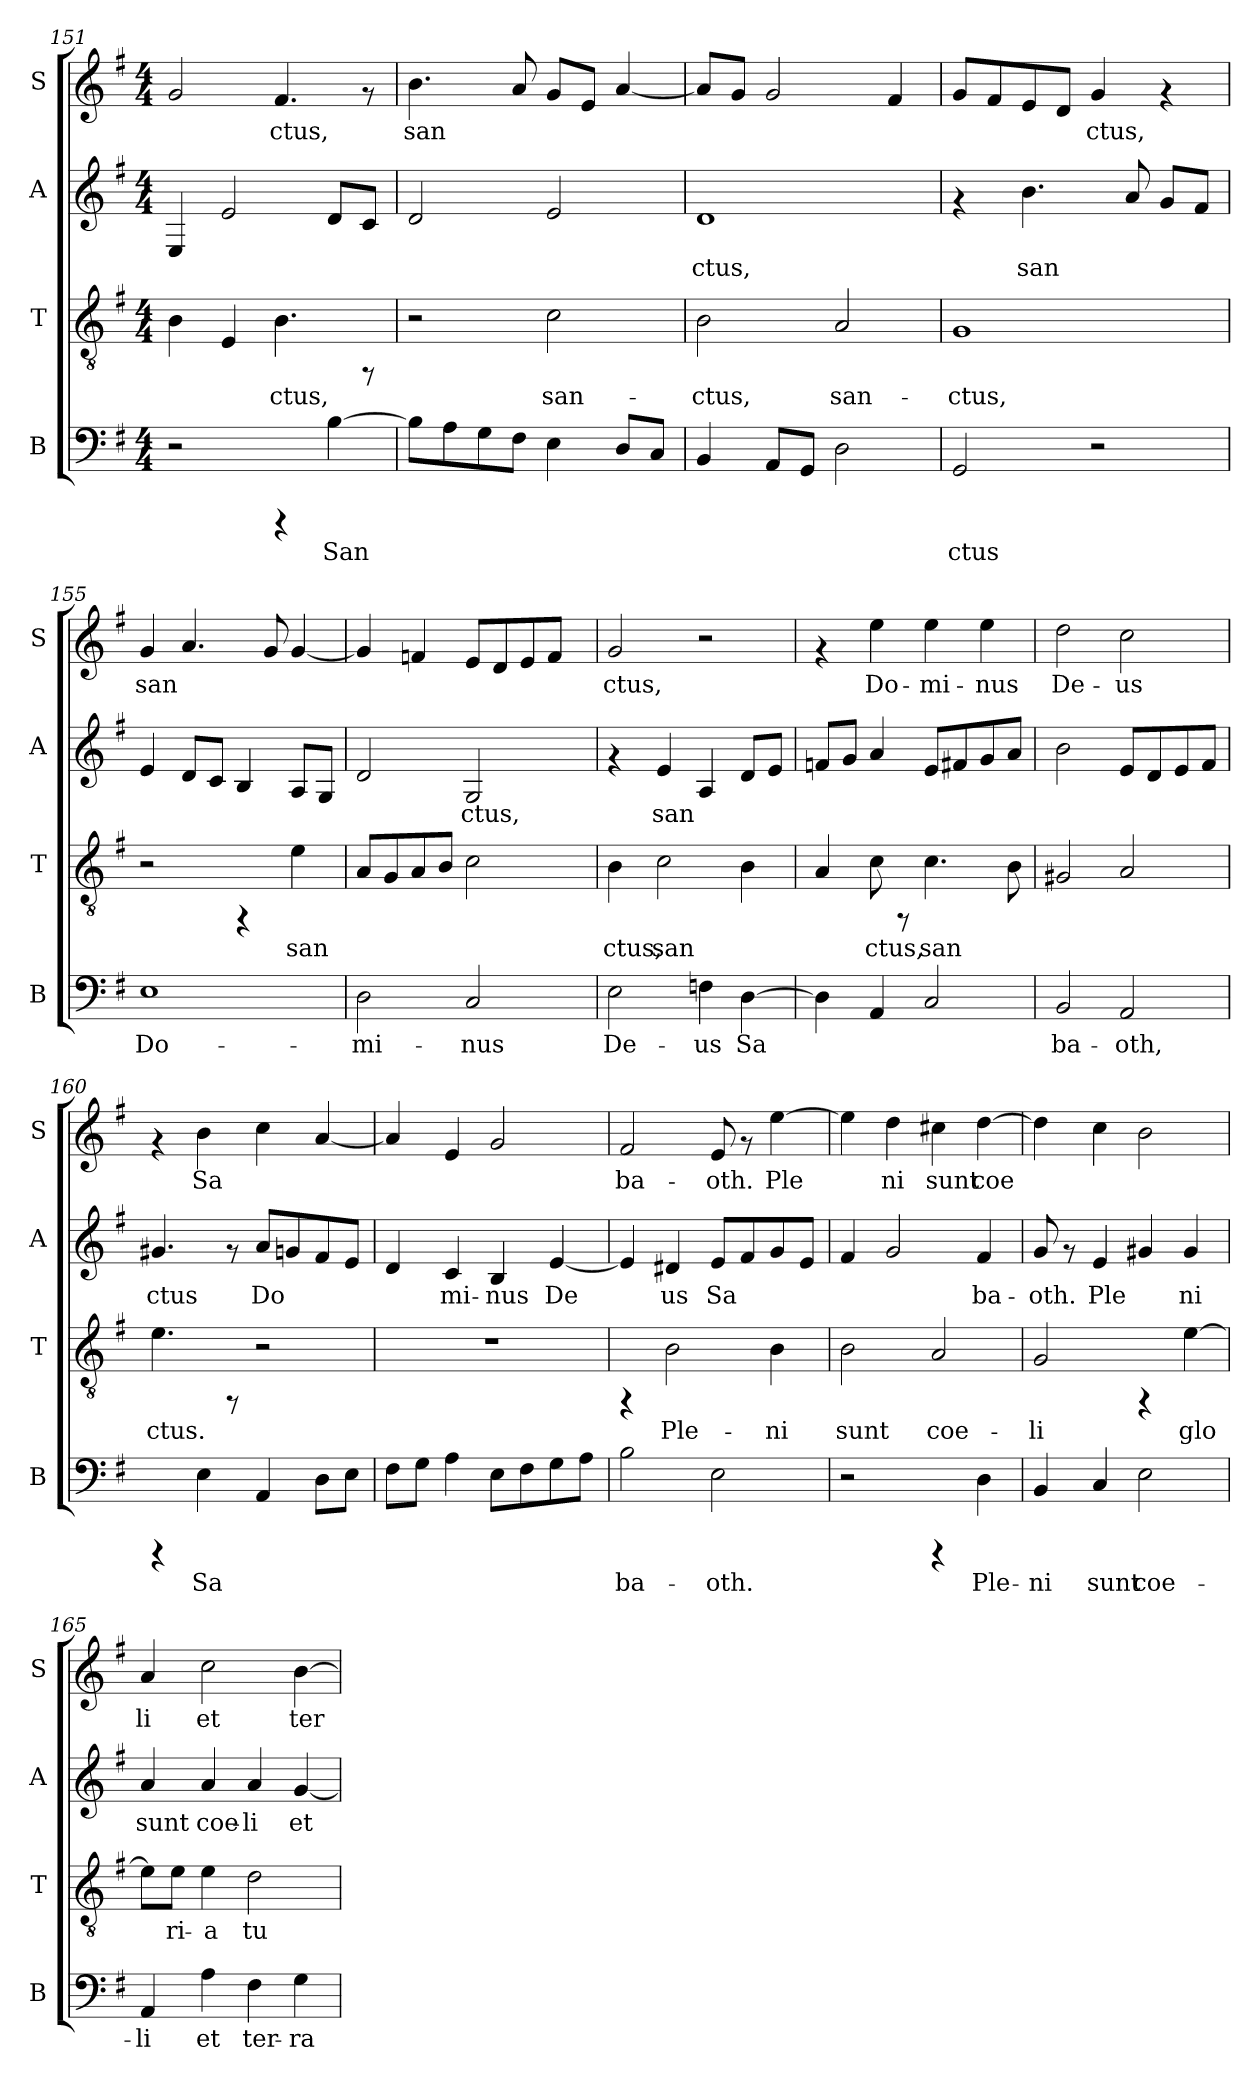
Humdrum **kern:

**kern	**text	**kern	**text	**kern	**text	**kern	**text
*part4	*part4	*part3	*part3	*part2	*part2	*part1	*part1
*staff4	*staff4	*staff3	*staff3	*staff2	*staff2	*staff1	*staff1
*I"B	*	*I"T	*	*I"A	*	*I"S	*
*I'B	*	*I'T	*	*I'A	*	*I'S	*
!!LO:LB:g=z
*clefF4	*	*clefGv2	*	*clefG2	*	*clefG2	*
*k[f#]	*	*k[f#]	*	*k[f#]	*	*k[f#]	*
*G:	*	*G:	*	*G:	*	*G:	*
*M4/4	*	*M4/4	*	*M4/4	*	*M4/4	*
=151	=151	=151	=151	=151	=151	=151	=151
!	!	!	!LO:LY:b:cj	!	!LO:LY:b:cj	!	!LO:LY:b:cj
2r	.	4B\	--	4E/	.	2g/	--
!	!	!	!LO:LY:b:cj	!	!LO:LY:b:cj	!	!
.	.	4E/	--	2e/	.	.	.
!	!	!	!LO:LY:b:cj	!	!	!	!LO:LY:b:cj
4rCCC	.	4.B\	-ctus,	.	.	4.f#/	-ctus,
!	!LO:LY:b:cj	!	!	!	!LO:LY:b:cj	!	!
[>4B\	San-	.	.	8d/L	.	.	.
!	!	!	!	!	!LO:LY:b:cj	!	!
.	.	8rFF	.	8c/J	.	8rf	.
=152	=152	=152	=152	=152	=152	=152	=152
!	!LO:LY:b:cj	!	!	!	!LO:LY:b:cj	!	!LO:LY:b:cj
8B\L]	--	2r	.	2d/	.	4.b\	san-
!	!LO:LY:b:cj	!	!	!	!	!	!
8A\	--	.	.	.	.	.	.
!	!LO:LY:b:cj	!	!	!	!	!	!
8G\	--	.	.	.	.	.	.
!	!LO:LY:b:cj	!	!	!	!	!	!LO:LY:b:cj
8F#\J	--	.	.	.	.	8a/	--
!	!LO:LY:b:cj	!	!LO:LY:b:cj	!	!LO:LY:b:cj	!	!LO:LY:b:cj
4E\	--	2c\	san-	2e/	.	8g/L	--
!	!	!	!	!	!	!	!LO:LY:b:cj
.	.	.	.	.	.	8e/J	--
!	!LO:LY:b:cj	!	!	!	!	!	!LO:LY:b:cj
8D/L	--	.	.	.	.	[<4a/	--
!	!LO:LY:b:cj	!	!	!	!	!	!
8C/J	--	.	.	.	.	.	.
=153	=153	=153	=153	=153	=153	=153	=153
!	!LO:LY:b:cj	!	!LO:LY:b:cj	!	!LO:LY:b:cj	!	!LO:LY:b:cj
4BB/	--	2B\	-ctus,	1d	ctus,	8a/L]	--
!	!	!	!	!	!	!	!LO:LY:b:cj
.	.	.	.	.	.	8g/J	--
!	!LO:LY:b:cj	!	!	!	!	!	!LO:LY:b:cj
8AA/L	--	.	.	.	.	2g/	--
!	!LO:LY:b:cj	!	!	!	!	!	!
8GG/J	--	.	.	.	.	.	.
!	!LO:LY:b:cj	!	!LO:LY:b:cj	!	!	!	!
2D\	--	2A/	san-	.	.	.	.
!	!	!	!	!	!	!	!LO:LY:b:cj
.	.	.	.	.	.	4f#/	--
=154	=154	=154	=154	=154	=154	=154	=154
!	!LO:LY:b:cj	!	!LO:LY:b:cj	!	!	!	!LO:LY:b:cj
2GG/	-ctus	1G	-ctus,	4rf	.	8g/L	--
!	!	!	!	!	!	!	!LO:LY:b:cj
.	.	.	.	.	.	8f#/	--
!	!	!	!	!	!LO:LY:b:cj	!	!LO:LY:b:cj
.	.	.	.	4.b\	san-	8e/	--
!	!	!	!	!	!	!	!LO:LY:b:cj
.	.	.	.	.	.	8d/J	--
!	!	!	!	!	!	!	!LO:LY:b:cj
2r	.	.	.	.	.	4g/	-ctus,
!	!	!	!	!	!LO:LY:b:cj	!	!
.	.	.	.	8a/	--	.	.
!	!	!	!	!	!LO:LY:b:cj	!	!
.	.	.	.	8g/L	--	4rf	.
!	!	!	!	!	!LO:LY:b:cj	!	!
.	.	.	.	8f#/J	--	.	.
=155	=155	=155	=155	=155	=155	=155	=155
!	!LO:LY:b:cj	!	!	!	!LO:LY:b:cj	!	!LO:LY:b:cj
1E	Do-	2r	.	4e/	--	4g/	san-
!	!	!	!	!	!LO:LY:b:cj	!	!LO:LY:b:cj
.	.	.	.	8d/L	--	4.a/	--
!	!	!	!	!	!LO:LY:b:cj	!	!
.	.	.	.	8c/J	--	.	.
!	!	!	!	!	!LO:LY:b:cj	!	!
.	.	4rFF	.	4B/	--	.	.
!	!	!	!	!	!	!	!LO:LY:b:cj
.	.	.	.	.	.	8g/	--
!	!	!	!LO:LY:b:cj	!	!LO:LY:b:cj	!	!LO:LY:b:cj
.	.	4e\	san-	8A/L	--	[>4g/	--
!	!	!	!	!	!LO:LY:b:cj	!	!
.	.	.	.	8G/J	--	.	.
!!LO:PB:g=z
=156	=156	=156	=156	=156	=156	=156	=156
!	!LO:LY:b:cj	!	!LO:LY:b:cj	!	!LO:LY:b:cj	!	!LO:LY:b:cj
2D\	-mi-	8A/L	--	2d/	--	4g/]	--
!	!	!	!LO:LY:b:cj	!	!	!	!
.	.	8G/	--	.	.	.	.
!	!	!	!LO:LY:b:cj	!	!	!	!LO:LY:b:cj
.	.	8A/	--	.	.	4fn/	--
!	!	!	!LO:LY:b:cj	!	!	!	!
.	.	8B/J	--	.	.	.	.
!	!LO:LY:b:cj	!	!LO:LY:b:cj	!	!LO:LY:b:cj	!	!LO:LY:b:cj
2C/	-nus	2c\	--	2G/	-ctus,	8e/L	--
!	!	!	!	!	!	!	!LO:LY:b:cj
.	.	.	.	.	.	8d/	--
!	!	!	!	!	!	!	!LO:LY:b:cj
.	.	.	.	.	.	8e/	--
!	!	!	!	!	!	!	!LO:LY:b:cj
.	.	.	.	.	.	8f/J	--
=157	=157	=157	=157	=157	=157	=157	=157
!	!LO:LY:b:cj	!	!LO:LY:b:cj	!	!	!	!LO:LY:b:cj
2E\	De-	4B\	-ctus,	4rf	.	2g/	-ctus,
!	!	!	!LO:LY:b:cj	!	!LO:LY:b:cj	!	!
.	.	2c\	san-	4e/	san-	.	.
!	!LO:LY:b:cj	!	!	!	!LO:LY:b:cj	!	!
4Fn\	-us	.	.	4A/	--	2r	.
!	!LO:LY:b:cj	!	!LO:LY:b:cj	!	!LO:LY:b:cj	!	!
[>4D\	Sa-	4B\	--	8d/L	--	.	.
!	!	!	!	!	!LO:LY:b:cj	!	!
.	.	.	.	8e/J	--	.	.
=158	=158	=158	=158	=158	=158	=158	=158
!	!LO:LY:b:cj	!	!LO:LY:b:cj	!	!LO:LY:b:cj	!	!
4D\]	--	4A/	--	8fn/L	--	4rf	.
!	!	!	!	!	!LO:LY:b:cj	!	!
.	.	.	.	8g/J	--	.	.
!	!LO:LY:b:cj	!	!LO:LY:b:cj	!	!LO:LY:b:cj	!	!LO:LY:b:cj
4AA/	--	8c\	-ctus,	4a/	--	4ee\	Do-
.	.	8rFF	.	.	.	.	.
!	!LO:LY:b:cj	!	!LO:LY:b:cj	!	!LO:LY:b:cj	!	!LO:LY:b:cj
2C/	--	4.c\	san-	8e/L	--	4ee\	-mi-
!	!	!	!	!	!LO:LY:b:cj	!	!
.	.	.	.	8f#X/	--	.	.
!	!	!	!	!	!LO:LY:b:cj	!	!LO:LY:b:cj
.	.	.	.	8g/	--	4ee\	-nus
!	!	!	!LO:LY:b:cj	!	!LO:LY:b:cj	!	!
.	.	8B\	--	8a/J	--	.	.
=159	=159	=159	=159	=159	=159	=159	=159
!	!LO:LY:b:cj	!	!LO:LY:b:cj	!	!LO:LY:b:cj	!	!LO:LY:b:cj
2BB/	-ba-	2G#X/	--	2b\	--	2dd\	De-
!	!LO:LY:b:cj	!	!LO:LY:b:cj	!	!LO:LY:b:cj	!	!LO:LY:b:cj
2AA/	-oth,	2A/	--	8e/L	--	2cc\	-us
!	!	!	!	!	!LO:LY:b:cj	!	!
.	.	.	.	8d/	--	.	.
!	!	!	!	!	!LO:LY:b:cj	!	!
.	.	.	.	8e/	--	.	.
!	!	!	!	!	!LO:LY:b:cj	!	!
.	.	.	.	8f#/J	--	.	.
!!LO:LB:g=z
=160	=160	=160	=160	=160	=160	=160	=160
!	!	!	!LO:LY:b:cj	!	!LO:LY:b:cj	!	!
4rCCC	.	4.e\	-ctus.	4.g#X/	-ctus	4rf	.
!	!LO:LY:b:cj	!	!	!	!	!	!LO:LY:b:cj
4E\	Sa-	.	.	.	.	4b\	Sa-
.	.	8rFF	.	8rf	.	.	.
!	!LO:LY:b:cj	!	!	!	!LO:LY:b:cj	!	!LO:LY:b:cj
4AA/	--	2r	.	8a/L	Do-	4cc\	--
!	!	!	!	!	!LO:LY:b:cj	!	!
.	.	.	.	8gn/	--	.	.
!	!LO:LY:b:cj	!	!	!	!LO:LY:b:cj	!	!LO:LY:b:cj
8D\L	--	.	.	8f#/	--	[<4a/	--
!	!LO:LY:b:cj	!	!	!	!LO:LY:b:cj	!	!
8E\J	--	.	.	8e/J	--	.	.
=161	=161	=161	=161	=161	=161	=161	=161
!	!LO:LY:b:cj	!	!	!	!LO:LY:b:cj	!	!LO:LY:b:cj
8F#\L	--	1r	.	4d/	--	4a/]	--
!	!LO:LY:b:cj	!	!	!	!	!	!
8G\J	--	.	.	.	.	.	.
!	!LO:LY:b:cj	!	!	!	!LO:LY:b:cj	!	!LO:LY:b:cj
4A\	--	.	.	4c/	-mi-	4e/	--
!	!LO:LY:b:cj	!	!	!	!LO:LY:b:cj	!	!LO:LY:b:cj
8E\L	--	.	.	4B/	-nus	2g/	--
!	!LO:LY:b:cj	!	!	!	!	!	!
8F#\	--	.	.	.	.	.	.
!	!LO:LY:b:cj	!	!	!	!LO:LY:b:cj	!	!
8G\	--	.	.	[<4e/	De-	.	.
!	!LO:LY:b:cj	!	!	!	!	!	!
8A\J	--	.	.	.	.	.	.
=162	=162	=162	=162	=162	=162	=162	=162
!	!LO:LY:b:cj	!	!	!	!LO:LY:b:cj	!	!LO:LY:b:cj
2B\	-ba-	4rFF	.	4e/]	--	2f#/	-ba-
!	!	!	!LO:LY:b:cj	!	!LO:LY:b:cj	!	!
.	.	2B\	Ple-	4d#X/	-us	.	.
!	!LO:LY:b:cj	!	!	!	!LO:LY:b:cj	!	!LO:LY:b:cj
2E\	-oth.	.	.	8e/L	Sa-	8e/	-oth.
!	!	!	!	!	!LO:LY:b:cj	!	!
.	.	.	.	8f#/	--	8rf	.
!	!	!	!LO:LY:b:cj	!	!LO:LY:b:cj	!	!LO:LY:b:cj
.	.	4B\	-ni	8g/	--	[>4ee\	Ple-
!	!	!	!	!	!LO:LY:b:cj	!	!
.	.	.	.	8e/J	--	.	.
=163	=163	=163	=163	=163	=163	=163	=163
!	!	!	!LO:LY:b:cj	!	!LO:LY:b:cj	!	!LO:LY:b:cj
2r	.	2B\	sunt	4f#/	--	4ee\]	--
!	!	!	!	!	!LO:LY:b:cj	!	!LO:LY:b:cj
.	.	.	.	2g/	--	4dd\	-ni
!	!	!	!LO:LY:b:cj	!	!	!	!LO:LY:b:cj
4rCCC	.	2A/	coe-	.	.	4cc#X\	sunt
!	!LO:LY:b:cj	!	!	!	!LO:LY:b:cj	!	!LO:LY:b:cj
4D\	Ple-	.	.	4f#/	-ba-	[>4dd\	coe-
=164	=164	=164	=164	=164	=164	=164	=164
!	!LO:LY:b:cj	!	!LO:LY:b:cj	!	!LO:LY:b:cj	!	!LO:LY:b:cj
4BB/	-ni	2G/	-li	8g/	-oth.	4dd\]	--
.	.	.	.	8rf	.	.	.
!	!LO:LY:b:cj	!	!	!	!LO:LY:b:cj	!	!LO:LY:b:cj
4C/	sunt	.	.	4e/	Ple-	4cc\	--
!	!LO:LY:b:cj	!	!	!	!LO:LY:b:cj	!	!LO:LY:b:cj
2E\	coe-	4rFF	.	4g#X/	--	2b\	--
!	!	!	!LO:LY:b:cj	!	!LO:LY:b:cj	!	!
.	.	[>4e\	glo-	4g#/	-ni	.	.
!!LO:PB:g=z
=165	=165	=165	=165	=165	=165	=165	=165
!	!LO:LY:b:cj	!	!LO:LY:b:cj	!	!LO:LY:b:cj	!	!LO:LY:b:cj
4AA/	-li	8e\L]	--	4a/	sunt	4a/	-li
!	!	!	!LO:LY:b:cj	!	!	!	!
.	.	8e\J	-ri-	.	.	.	.
!	!LO:LY:b:cj	!	!LO:LY:b:cj	!	!LO:LY:b:cj	!	!LO:LY:b:cj
4A\	et	4e\	-a	4a/	coe-	2cc\	et
!	!LO:LY:b:cj	!	!LO:LY:b:cj	!	!LO:LY:b:cj	!	!
4F#\	ter-	2d\	tu-	4a/	-li	.	.
!	!LO:LY:b:cj	!	!	!	!LO:LY:b:cj	!	!LO:LY:b:cj
4G\	-ra	.	.	[<4g/	et	[>4b\	ter-
=	=	=	=	=	=	=	=
*-	*-	*-	*-	*-	*-	*-	*-
